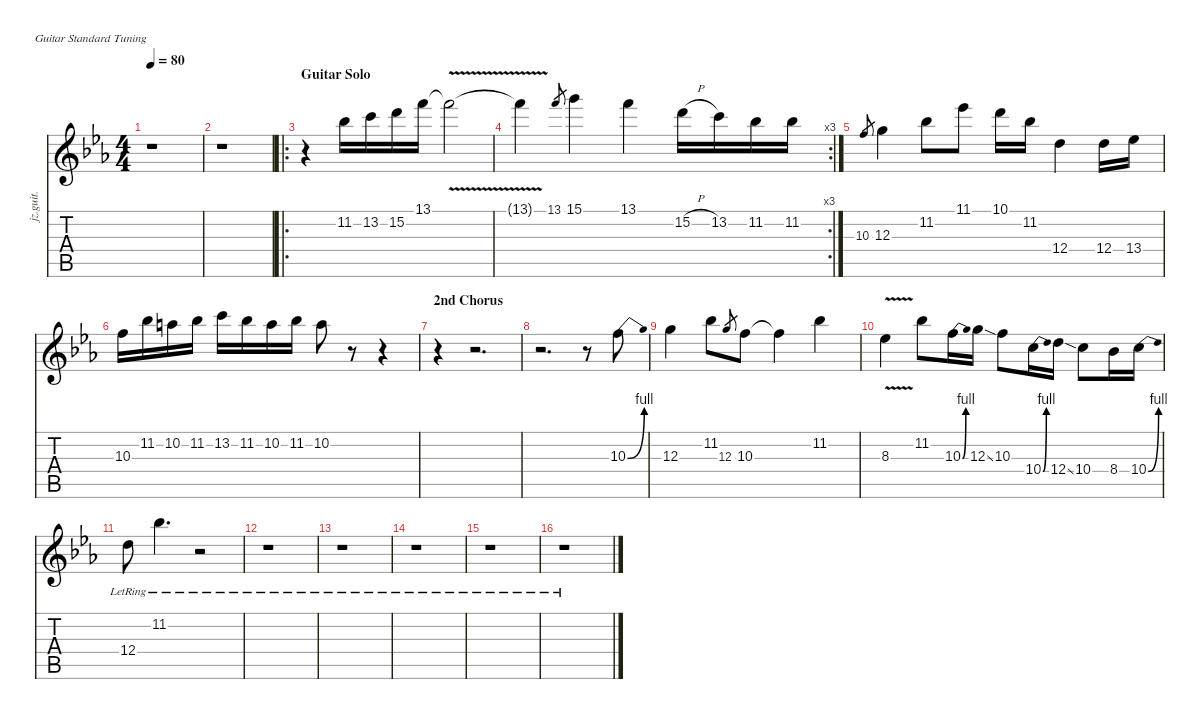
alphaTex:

\defaultSystemsLayout 4
\hideDynamics
\bracketExtendMode nobrackets
\otherSystemsTrackNameOrientation horizontal
\track ("Buckingham Solo" "jz.guit.") {instrument electricguitarjazz}
\staff {score tabs}
\tuning (E4 B3 G3 D3 A2 E2)
\ts (4 4)
\tempo 80
\clef g2
\ks eb
r.1{dy f} |
r.1 |
\ro
\section ("" "Guitar Solo")
r.4 11.2{acc b}.16 13.2{acc forcenatural}.16 15.2{acc forcenatural}.16 13.1{acc forcenatural}.16 13.1{v t acc forcenatural}.2 |
\rc 3
13.1{t acc forcenatural}.4 13.1{acc forcenatural}.8{gr} 15.1{acc forcenatural}.4 13.1{acc forcenatural}.4 15.2{h acc forcenatural}.16 13.2{acc forcenatural}.16 11.2{acc b}.16 11.2{acc b}.16 |
10.3{acc forcenatural}.8{gr} 12.3{acc forcenatural}.4 11.2{acc b}.8 11.1{acc b}.8 10.1{acc forcenatural}.16 11.2{acc b}.16 12.4{acc forcenatural}.4 12.4{acc forcenatural}.16 13.4{acc b}.16 |
10.3{acc forcenatural}.16 11.2{acc b}.16 10.2{acc forcenatural}.16 11.2{acc b}.16 13.2{acc forcenatural}.16 11.2{acc b}.16 10.2{acc forcenatural}.16 11.2{acc b}.16 10.2{acc forcenatural}.8 r.8 r.4 |
\section ("" "2nd Chorus")
r.4 r.2{d} |
r.2{d} r.8 10.3{be (bend 0 0 30 4) acc forcenatural}.8 |
12.3{acc forcenatural}.4 11.2{acc b}.8 12.3{acc forcenatural}.8{gr dy mf} 10.3{acc forcenatural}.8{dy f} 10.3{t acc forcenatural}.4 11.2{acc b}.4 |
8.3{v acc b}.4 11.2{acc b}.8 10.3{be (bend 0 0 30 4) acc forcenatural}.16 12.3{ss acc forcenatural}.16 10.3{acc forcenatural}.8 10.4{be (bend 0 0 30 4) acc forcenatural}.16 12.4{ss acc forcenatural}.16 10.4{acc forcenatural}.8 8.4{acc b}.16 10.4{be (bend 0 0 30 4) acc forcenatural}.16 |
12.4{lr acc forcenatural}.8 11.2{lr acc b}.4{d} r.2 |
r.1 |
r.1 |
r.1 |
r.1 |
r.1
